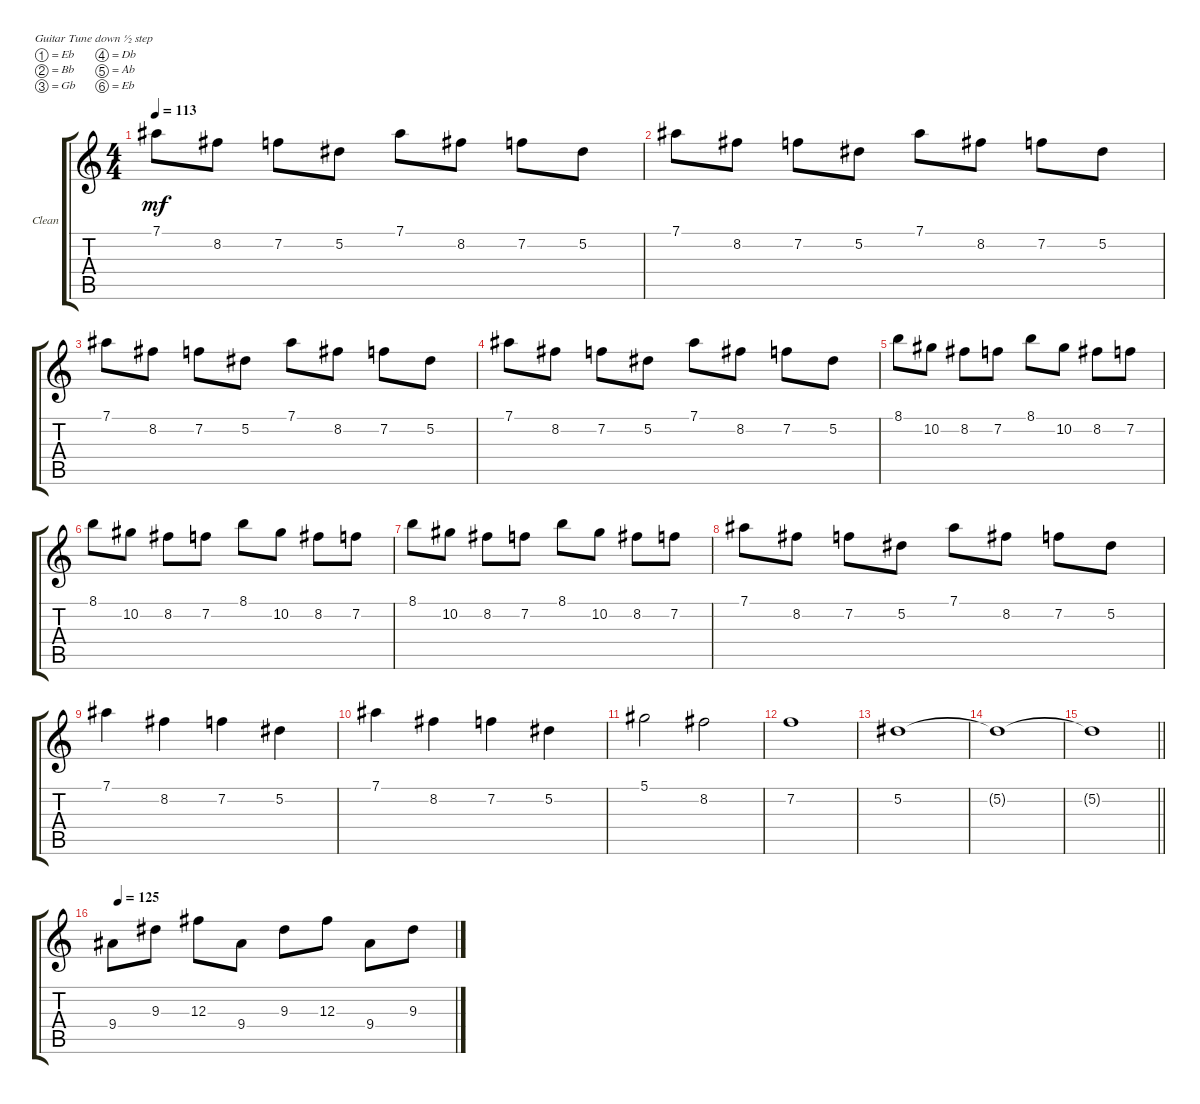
\defaultSystemsLayout 4
\bracketExtendMode groupsimilarinstruments
\firstSystemTrackNameOrientation horizontal
\otherSystemsTrackNameOrientation horizontal
\chordDiagramsInScore
\track ("Clean" "Clean") {instrument electricguitarclean}
\staff {score tabs}
\tuning (Eb4 Bb3 Gb3 Db3 Ab2 Eb2)
\ts (4 4)
\tempo 113
\clef g2
\ks c
7.1.8{dy mf} 8.2.8 7.2.8 5.2.8 7.1.8 8.2.8 7.2.8 5.2.8 |
7.1.8 8.2.8 7.2.8 5.2.8 7.1.8 8.2.8 7.2.8 5.2.8 |
7.1.8 8.2.8 7.2.8 5.2.8 7.1.8 8.2.8 7.2.8 5.2.8 |
7.1.8 8.2.8 7.2.8 5.2.8 7.1.8 8.2.8 7.2.8 5.2.8 |
8.1.8 10.2.8 8.2.8 7.2.8 8.1.8 10.2.8 8.2.8 7.2.8 |
8.1.8 10.2.8 8.2.8 7.2.8 8.1.8 10.2.8 8.2.8 7.2.8 |
8.1.8 10.2.8 8.2.8 7.2.8 8.1.8 10.2.8 8.2.8 7.2.8 |
7.1.8 8.2.8 7.2.8 5.2.8 7.1.8 8.2.8 7.2.8 5.2.8 |
7.1.4 8.2.4 7.2.4 5.2.4 |
7.1.4 8.2.4 7.2.4 5.2.4 |
5.1.2 8.2.2 |
7.2.1 |
5.2.1 |
5.2{t}.1 |
\barLineRight lightlight
5.2{t}.1 |
\tempo (125 0.0192308)
9.4.8 9.3.8 12.3.8 9.4.8 9.3.8 12.3.8 9.4.8 9.3.8
